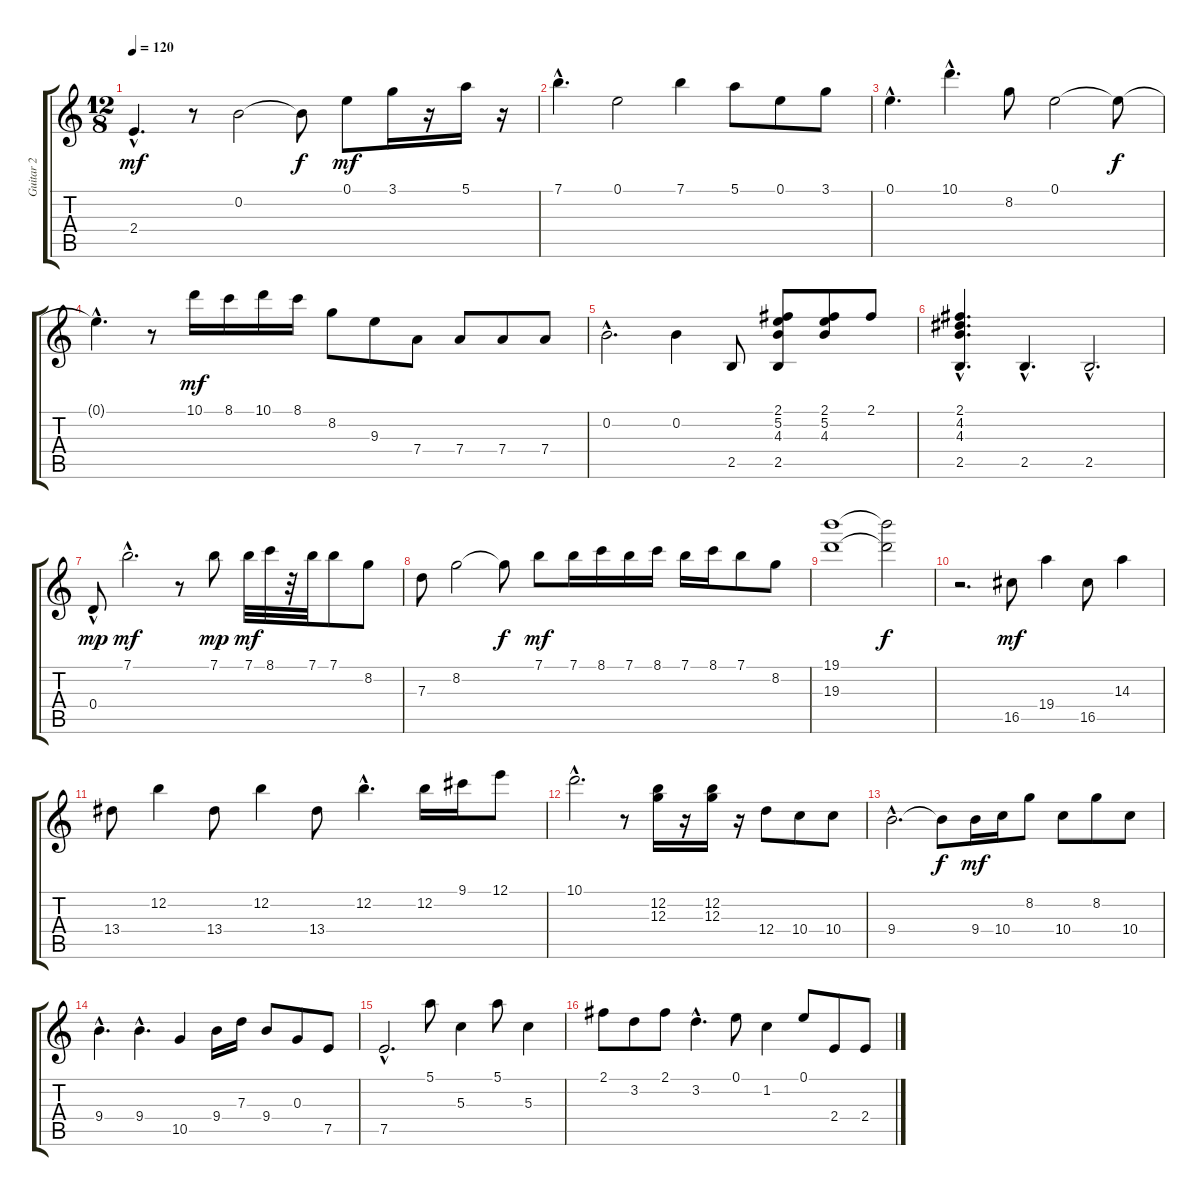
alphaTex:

\track ("Guitar 2" "Guitar 2") {instrument overdrivenguitar}
\staff {score tabs}
\tuning (E4 B3 G3 D3 A2 E2) {hide}
\ts (12 8)
\tempo 120
\clef g2
\ks c
2.4{hac}.4{d dy mf} r.8 0.2.2 0.2{t}.8{dy f} 0.1.8{dy mf} 3.1.16 r.16 5.1.16 r.16 |
7.1{hac}.4{d} 0.1.2 7.1.4 5.1.8 0.1.8 3.1.8 |
0.1{hac}.4{d} 10.1{hac}.4{d} 8.2.8 0.1.2 0.1{t}.8{dy f} |
0.1{hac t}.4{d} r.8 10.1.16{dy mf} 8.1.16 10.1.16 8.1.16 8.2.8 9.3.8 7.4.8 7.4.8 7.4.8 7.4.8 |
0.2{hac}.2{d} 0.2.4 2.5.8 (2.1 5.2 4.3 2.5).8 (2.1 5.2 4.3).8 2.1.8 |
(2.1{hac} 4.2{hac} 4.3{hac} 2.5{hac}).4{d} 2.5{hac}.4{d} 2.5{hac}.2{d} |
0.4{hac}.8{dy mp} 7.1{hac}.2{d dy mf} r.8 7.1.8{dy mp} 7.1.32{dy mf} 8.1.32 r.32 7.1.32 7.1.8 8.2.8 |
7.3.8 8.2.2 8.2{t}.8{dy f} 7.1.8{dy mf} 7.1.16 8.1.16 7.1.16 8.1.16 7.1.16 8.1.16 7.1.8 8.2.8 |
(19.1 19.3).1 (19.1{t} 19.3{t}).2{dy f} |
r.2{d} 16.5.8{dy mf} 19.4.4 16.5.8 14.3.4 |
13.4.8 12.2.4 13.4.8 12.2.4 13.4.8 12.2{hac}.4{d} 12.2.16 9.1.16 12.1.8 |
10.1{hac}.2{d} r.8 (12.2 12.3).16 r.16 (12.2 12.3).16 r.16 12.4.8 10.4.8 10.4.8 |
9.4{hac}.2{d} 9.4{t}.8{dy f} 9.4.16{dy mf} 10.4.16 8.2.8 10.4.8 8.2.8 10.4.8 |
9.4{hac}.4{d} 9.4{hac}.4{d} 10.5.4 9.4.16 7.3.16 9.4.8 0.3.8 7.5.8 |
7.5{hac}.2{d} 5.1.8 5.3.4 5.1.8 5.3.4 |
2.1.8 3.2.8 2.1.8 3.2{hac}.4{d} 0.1.8 1.2.4 0.1.8 2.4.8 2.4.8
